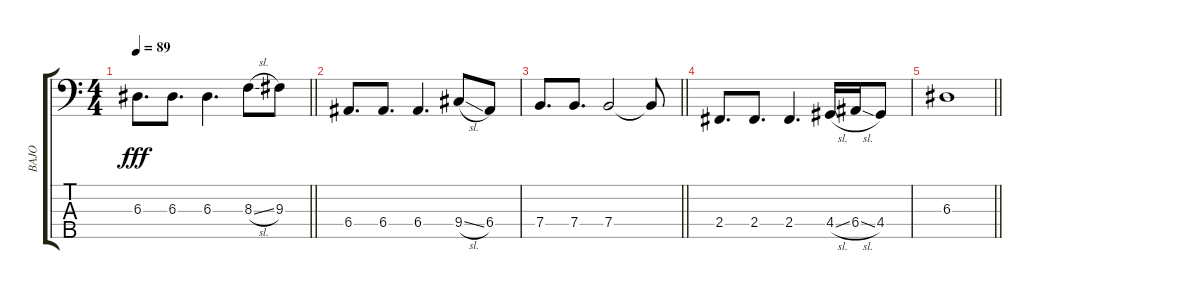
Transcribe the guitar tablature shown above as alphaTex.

\track ("BAJO" "BAJO") {instrument electricbassfinger}
\staff {score tabs}
\tuning (G2 D2 A1 E1 B0) {hide}
\ts (4 4)
\tempo 89
\clef f4
\barLineRight lightlight
\ks c
6.3.8{d dy fff} 6.3.8{d} 6.3.4{d} 8.3{sl}.8 9.3.8 |
6.4.8{d} 6.4.8{d} 6.4.4{d} 9.4{sl}.8 6.4.8 |
\barLineRight lightlight
7.4.8{d} 7.4.8{d} 7.4.2 7.4{t}.8 |
2.4.8{d} 2.4.8{d} 2.4.4{d} 4.4{sl}.16 6.4{sl}.16 4.4.8 |
\barLineRight lightlight
6.3.1
